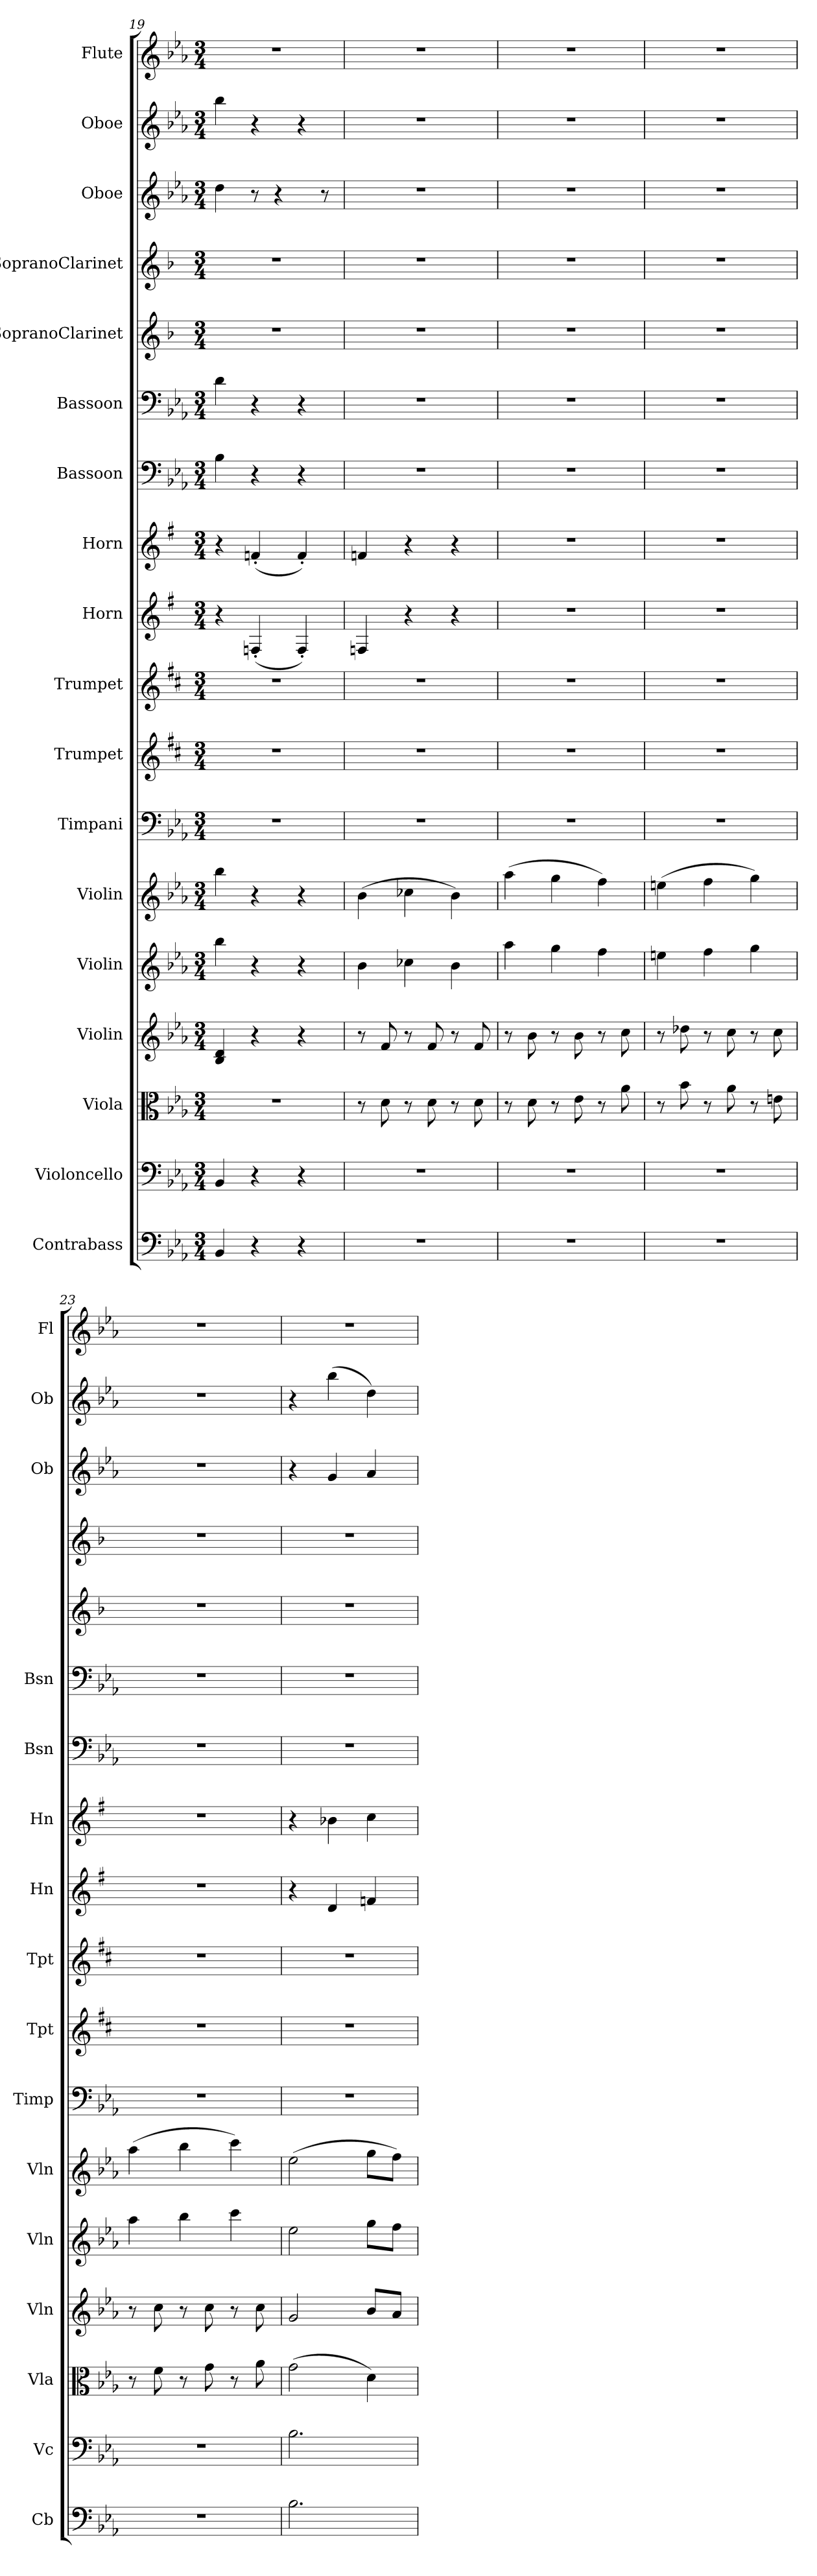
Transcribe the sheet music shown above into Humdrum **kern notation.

**kern	**kern	**kern	**kern	**kern	**kern	**kern	**kern	**kern	**kern	**kern	**kern	**kern	**kern	**kern	**kern	**kern	**kern
*part18	*part17	*part16	*part15	*part14	*part13	*part12	*part11	*part10	*part9	*part8	*part7	*part6	*part5	*part4	*part3	*part2	*part1
*staff18	*staff17	*staff16	*staff15	*staff14	*staff13	*staff12	*staff11	*staff10	*staff9	*staff8	*staff7	*staff6	*staff5	*staff4	*staff3	*staff2	*staff1
*I"Contrabass	*I"Violoncello	*I"Viola	*I"Violin	*I"Violin	*I"Violin	*I"Timpani	*I"Trumpet	*I"Trumpet	*I"Horn	*I"Horn	*I"Bassoon	*I"Bassoon	*I"SopranoClarinet	*I"SopranoClarinet	*I"Oboe	*I"Oboe	*I"Flute
*I'Cb	*I'Vc	*I'Vla	*I'Vln	*I'Vln	*I'Vln	*I'Timp	*I'Tpt	*I'Tpt	*I'Hn	*I'Hn	*I'Bsn	*I'Bsn	*	*	*I'Ob	*I'Ob	*I'Fl
*clefF4	*clefF4	*clefC3	*clefG2	*clefG2	*clefG2	*clefF4	*clefG2	*clefG2	*clefG2	*clefG2	*clefF4	*clefF4	*clefG2	*clefG2	*clefG2	*clefG2	*clefG2
*ITrd7c12	*	*	*	*	*	*	*ITrd1c2	*ITrd1c2	*ITrd4c7	*ITrd4c7	*	*	*	*	*	*	*
*k[b-e-a-]	*k[b-e-a-]	*k[b-e-a-]	*k[b-e-a-]	*k[b-e-a-]	*k[b-e-a-]	*k[b-e-a-]	*k[]	*k[]	*k[]	*k[]	*k[b-e-a-]	*k[b-e-a-]	*k[b-]	*k[b-]	*k[b-e-a-]	*k[b-e-a-]	*k[b-e-a-]
*M3/4	*M3/4	*M3/4	*M3/4	*M3/4	*M3/4	*M3/4	*M3/4	*M3/4	*M3/4	*M3/4	*M3/4	*M3/4	*M3/4	*M3/4	*M3/4	*M3/4	*M3/4
=19	=19	=19	=19	=19	=19	=19	=19	=19	=19	=19	=19	=19	=19	=19	=19	=19	=19
4BBB-/	4BB-/	2.r	4B-/ 4d/	4bb-\	4bb-\	2.r	2.r	2.r	4r	4r	4B-\	4d\	2.r	2.r	4dd\	4bb-\	2.r
4r	4r	.	4r	4r	4r	.	.	.	(<4BB-X'/	(<4B-X'/	4r	4r	.	.	8r	4r	.
.	.	.	.	.	.	.	.	.	.	.	.	.	.	.	4r	.	.
4r	4r	.	4r	4r	4r	.	.	.	4BB-'/)	4B-'/)	4r	4r	.	.	.	4r	.
.	.	.	.	.	.	.	.	.	.	.	.	.	.	.	8r	.	.
=20	=20	=20	=20	=20	=20	=20	=20	=20	=20	=20	=20	=20	=20	=20	=20	=20	=20
2.r	2.r	8r	8r	4b-\	(>4b-\	2.r	2.r	2.r	4BB-X/	4B-X/	2.r	2.r	2.r	2.r	2.r	2.r	2.r
.	.	8d\	8f/	.	.	.	.	.	.	.	.	.	.	.	.	.	.
.	.	8r	8r	4cc-X\	4cc-X\	.	.	.	4r	4r	.	.	.	.	.	.	.
.	.	8d\	8f/	.	.	.	.	.	.	.	.	.	.	.	.	.	.
.	.	8r	8r	4b-\	4b-\)	.	.	.	4r	4r	.	.	.	.	.	.	.
.	.	8d\	8f/	.	.	.	.	.	.	.	.	.	.	.	.	.	.
=21	=21	=21	=21	=21	=21	=21	=21	=21	=21	=21	=21	=21	=21	=21	=21	=21	=21
2.r	2.r	8r	8r	4aa-\	(>4aa-\	2.r	2.r	2.r	2.r	2.r	2.r	2.r	2.r	2.r	2.r	2.r	2.r
.	.	8d\	8b-\	.	.	.	.	.	.	.	.	.	.	.	.	.	.
.	.	8r	8r	4gg\	4gg\	.	.	.	.	.	.	.	.	.	.	.	.
.	.	8e-\	8b-\	.	.	.	.	.	.	.	.	.	.	.	.	.	.
.	.	8r	8r	4ff\	4ff\)	.	.	.	.	.	.	.	.	.	.	.	.
.	.	8a-\	8cc\	.	.	.	.	.	.	.	.	.	.	.	.	.	.
=22	=22	=22	=22	=22	=22	=22	=22	=22	=22	=22	=22	=22	=22	=22	=22	=22	=22
2.r	2.r	8r	8r	4een\	(>4een\	2.r	2.r	2.r	2.r	2.r	2.r	2.r	2.r	2.r	2.r	2.r	2.r
.	.	8b-\	8dd-X\	.	.	.	.	.	.	.	.	.	.	.	.	.	.
.	.	8r	8r	4ff\	4ff\	.	.	.	.	.	.	.	.	.	.	.	.
.	.	8a-\	8cc\	.	.	.	.	.	.	.	.	.	.	.	.	.	.
.	.	8r	8r	4gg\	4gg\)	.	.	.	.	.	.	.	.	.	.	.	.
.	.	8en\	8cc\	.	.	.	.	.	.	.	.	.	.	.	.	.	.
=23	=23	=23	=23	=23	=23	=23	=23	=23	=23	=23	=23	=23	=23	=23	=23	=23	=23
2.r	2.r	8r	8r	4aa-\	(>4aa-\	2.r	2.r	2.r	2.r	2.r	2.r	2.r	2.r	2.r	2.r	2.r	2.r
.	.	8f\	8cc\	.	.	.	.	.	.	.	.	.	.	.	.	.	.
.	.	8r	8r	4bb-\	4bb-\	.	.	.	.	.	.	.	.	.	.	.	.
.	.	8g\	8cc\	.	.	.	.	.	.	.	.	.	.	.	.	.	.
.	.	8r	8r	4ccc\	4ccc\)	.	.	.	.	.	.	.	.	.	.	.	.
.	.	8a-\	8cc\	.	.	.	.	.	.	.	.	.	.	.	.	.	.
=24	=24	=24	=24	=24	=24	=24	=24	=24	=24	=24	=24	=24	=24	=24	=24	=24	=24
2.BB-\	2.B-\	(>2g\	2g/	2ee-\	(>2ee-\	2.r	2.r	2.r	4r	4r	2.r	2.r	2.r	2.r	4r	4r	2.r
.	.	.	.	.	.	.	.	.	4G/	4e-X\	.	.	.	.	4g/	(>4bb-\	.
.	.	4d\)	8b-/L	8gg\L	8gg\L	.	.	.	4B-X/	4f\	.	.	.	.	4a-/	4dd\)	.
.	.	.	8a-/J	8ff\J	8ff\J)	.	.	.	.	.	.	.	.	.	.	.	.
=	=	=	=	=	=	=	=	=	=	=	=	=	=	=	=	=	=
*-	*-	*-	*-	*-	*-	*-	*-	*-	*-	*-	*-	*-	*-	*-	*-	*-	*-
